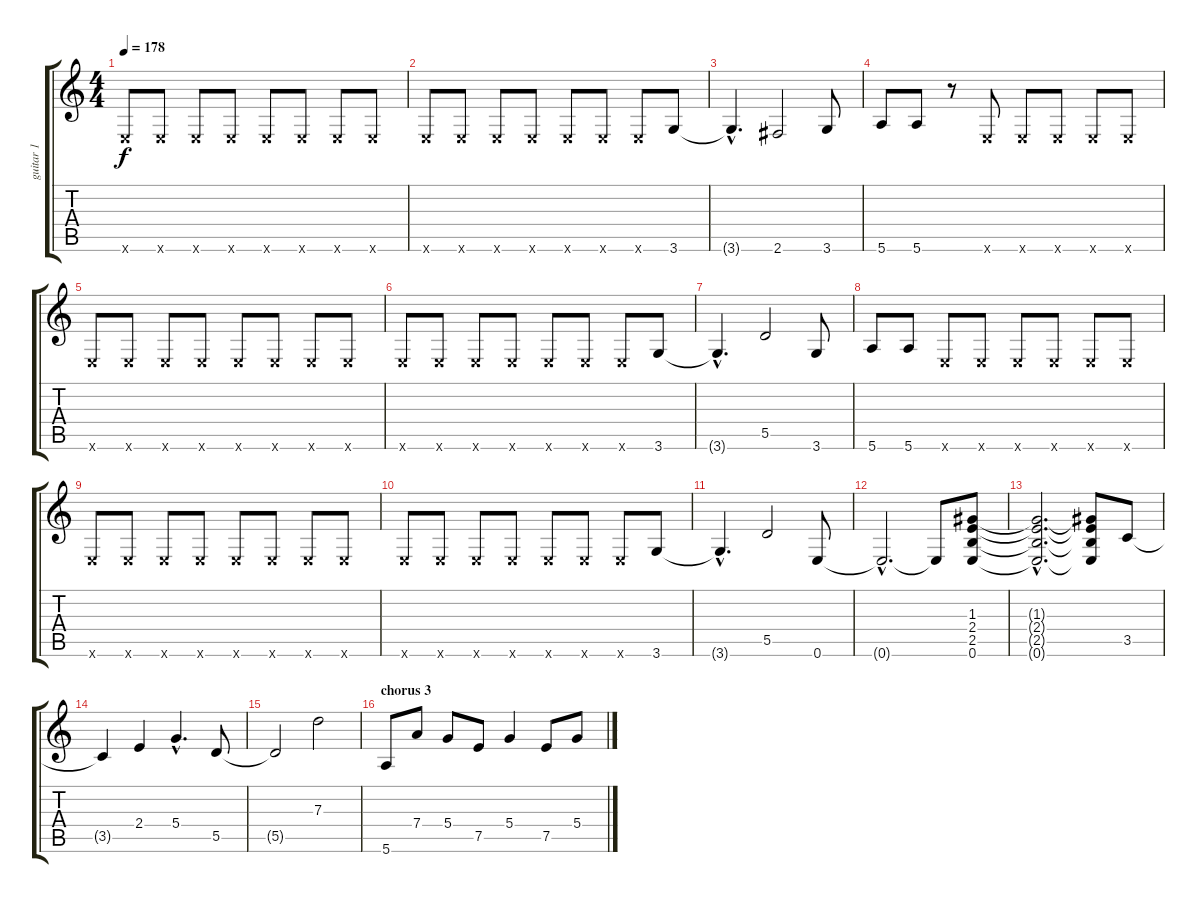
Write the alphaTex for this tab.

\track ("guitar 1" "guitar 1") {instrument overdrivenguitar}
\staff {score tabs}
\tuning (E4 B3 G3 D3 A2 E2) {hide}
\ts (4 4)
\tempo 178
\clef g2
\ks aminor
0.6{x}.8{dy f} 0.6{x}.8 0.6{x}.8 0.6{x}.8 0.6{x}.8 0.6{x}.8 0.6{x}.8 0.6{x}.8 |
0.6{x}.8 0.6{x}.8 0.6{x}.8 0.6{x}.8 0.6{x}.8 0.6{x}.8 0.6{x}.8 3.6.8 |
3.6{hac t}.4{d} 2.6.2 3.6.8 |
5.6.8 5.6.8 r.8 0.6{x}.8 0.6{x}.8 0.6{x}.8 0.6{x}.8 0.6{x}.8 |
0.6{x}.8 0.6{x}.8 0.6{x}.8 0.6{x}.8 0.6{x}.8 0.6{x}.8 0.6{x}.8 0.6{x}.8 |
0.6{x}.8 0.6{x}.8 0.6{x}.8 0.6{x}.8 0.6{x}.8 0.6{x}.8 0.6{x}.8 3.6.8 |
3.6{hac t}.4{d} 5.5.2 3.6.8 |
5.6.8 5.6.8 0.6{x}.8 0.6{x}.8 0.6{x}.8 0.6{x}.8 0.6{x}.8 0.6{x}.8 |
0.6{x}.8 0.6{x}.8 0.6{x}.8 0.6{x}.8 0.6{x}.8 0.6{x}.8 0.6{x}.8 0.6{x}.8 |
0.6{x}.8 0.6{x}.8 0.6{x}.8 0.6{x}.8 0.6{x}.8 0.6{x}.8 0.6{x}.8 3.6.8 |
3.6{hac t}.4{d} 5.5.2 0.6.8 |
0.6{hac t}.2{d} 0.6{t}.8 (1.3 2.4 2.5 0.6).8 |
(1.3{hac t} 2.4{hac t} 2.5{hac t} 0.6{hac t}).2{d} (1.3{t} 2.4{t} 2.5{t} 0.6{t}).8 3.5.8 |
3.5{t}.4 2.4.4 5.4{hac}.4{d} 5.5.8 |
5.5{t}.2 7.3.2 |
\section ("" "chorus 3")
5.6.8 7.4.8 5.4.8 7.5.8 5.4.4 7.5.8 5.4.8
